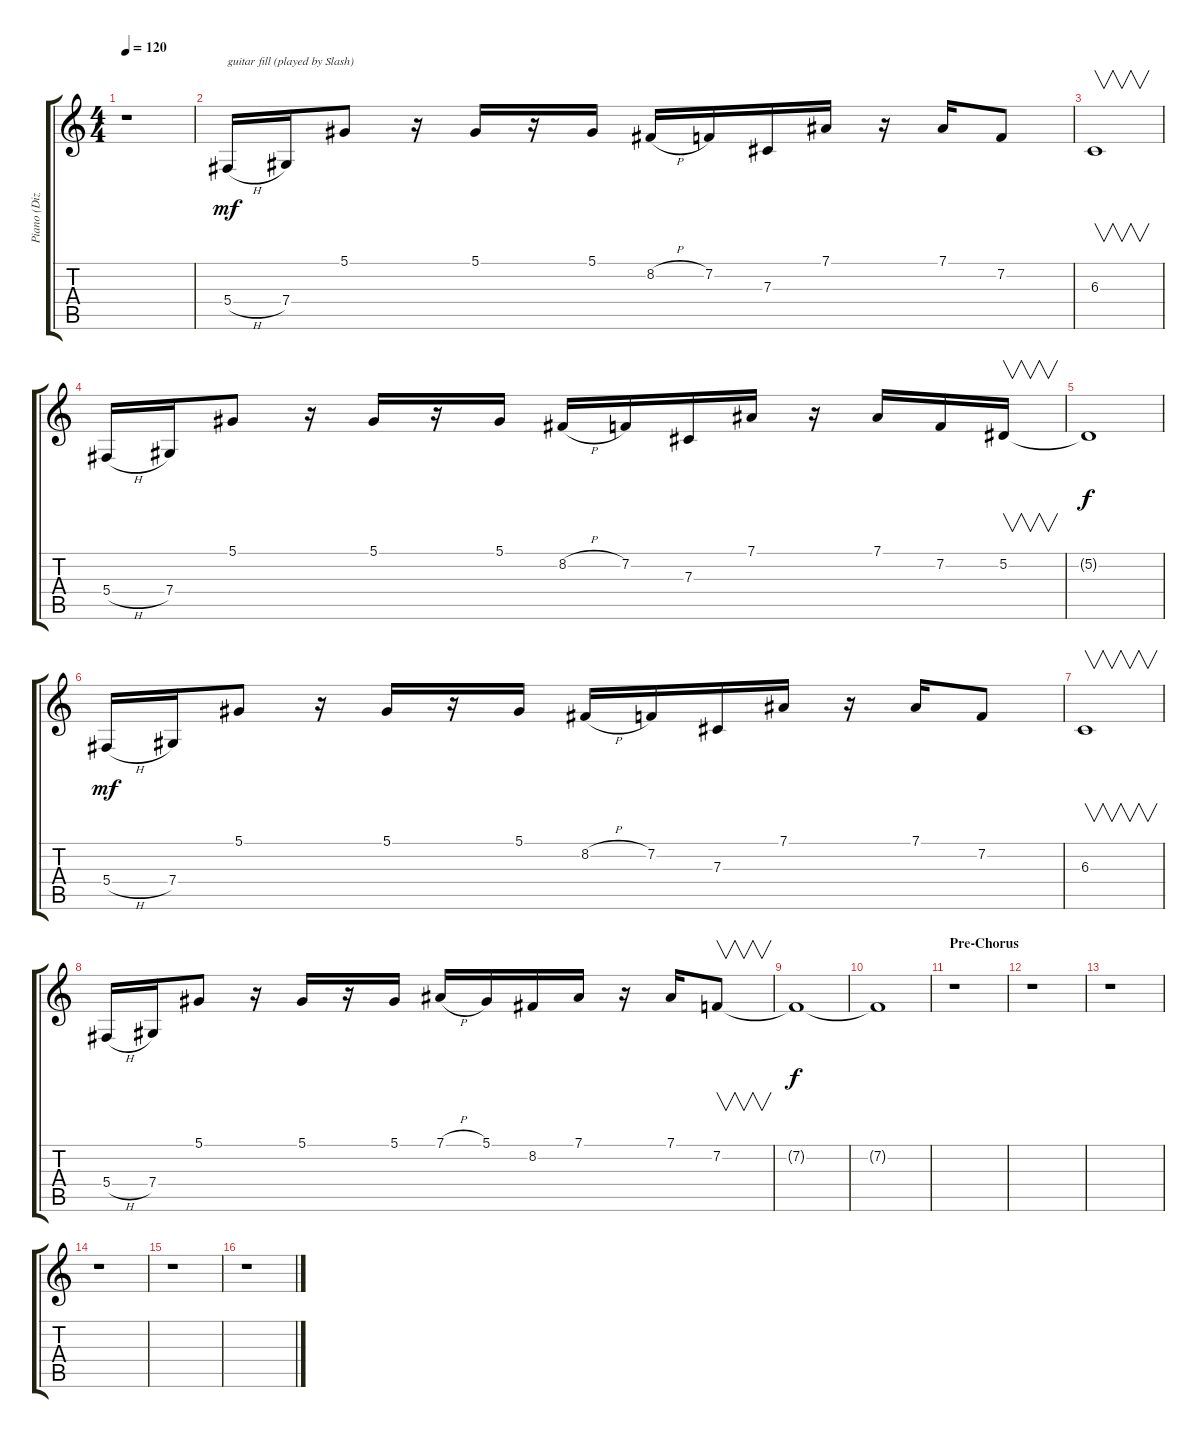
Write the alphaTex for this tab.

\track ("Piano (Dizzy)" "Piano (Diz") {instrument brightacousticpiano}
\staff {score tabs}
\tuning (Eb4 Bb3 Gb3 Db3 Ab2 Eb2) {hide}
\ts (4 4)
\tempo 120
\clef g2
\ks c
r.1{dy mf} |
5.4{h}.16{txt "guitar fill (played by Slash)" instrument overdrivenguitar} 7.4.16 5.1.8 r.16 5.1.16 r.16 5.1.16 8.2{h}.16 7.2.16 7.3.16 7.1.16 r.16 7.1.16 7.2.8 |
6.3.1{v} |
5.4{h}.16 7.4.16 5.1.8 r.16 5.1.16 r.16 5.1.16 8.2{h}.16 7.2.16 7.3.16 7.1.16 r.16 7.1.16 7.2.16 5.2.16{v} |
5.2{t}.1{dy f} |
5.4{h}.16{dy mf} 7.4.16 5.1.8 r.16 5.1.16 r.16 5.1.16 8.2{h}.16 7.2.16 7.3.16 7.1.16 r.16 7.1.16 7.2.8 |
6.3.1{v} |
5.4{h}.16 7.4.16 5.1.8 r.16 5.1.16 r.16 5.1.16 7.1{h}.16 5.1.16 8.2.16 7.1.16 r.16 7.1.16 7.2.8{v} |
7.2{t}.1{dy f} |
7.2{t}.1 |
\section ("" "Pre-Chorus")
r.1 |
r.1 |
r.1 |
r.1 |
r.1 |
r.1
